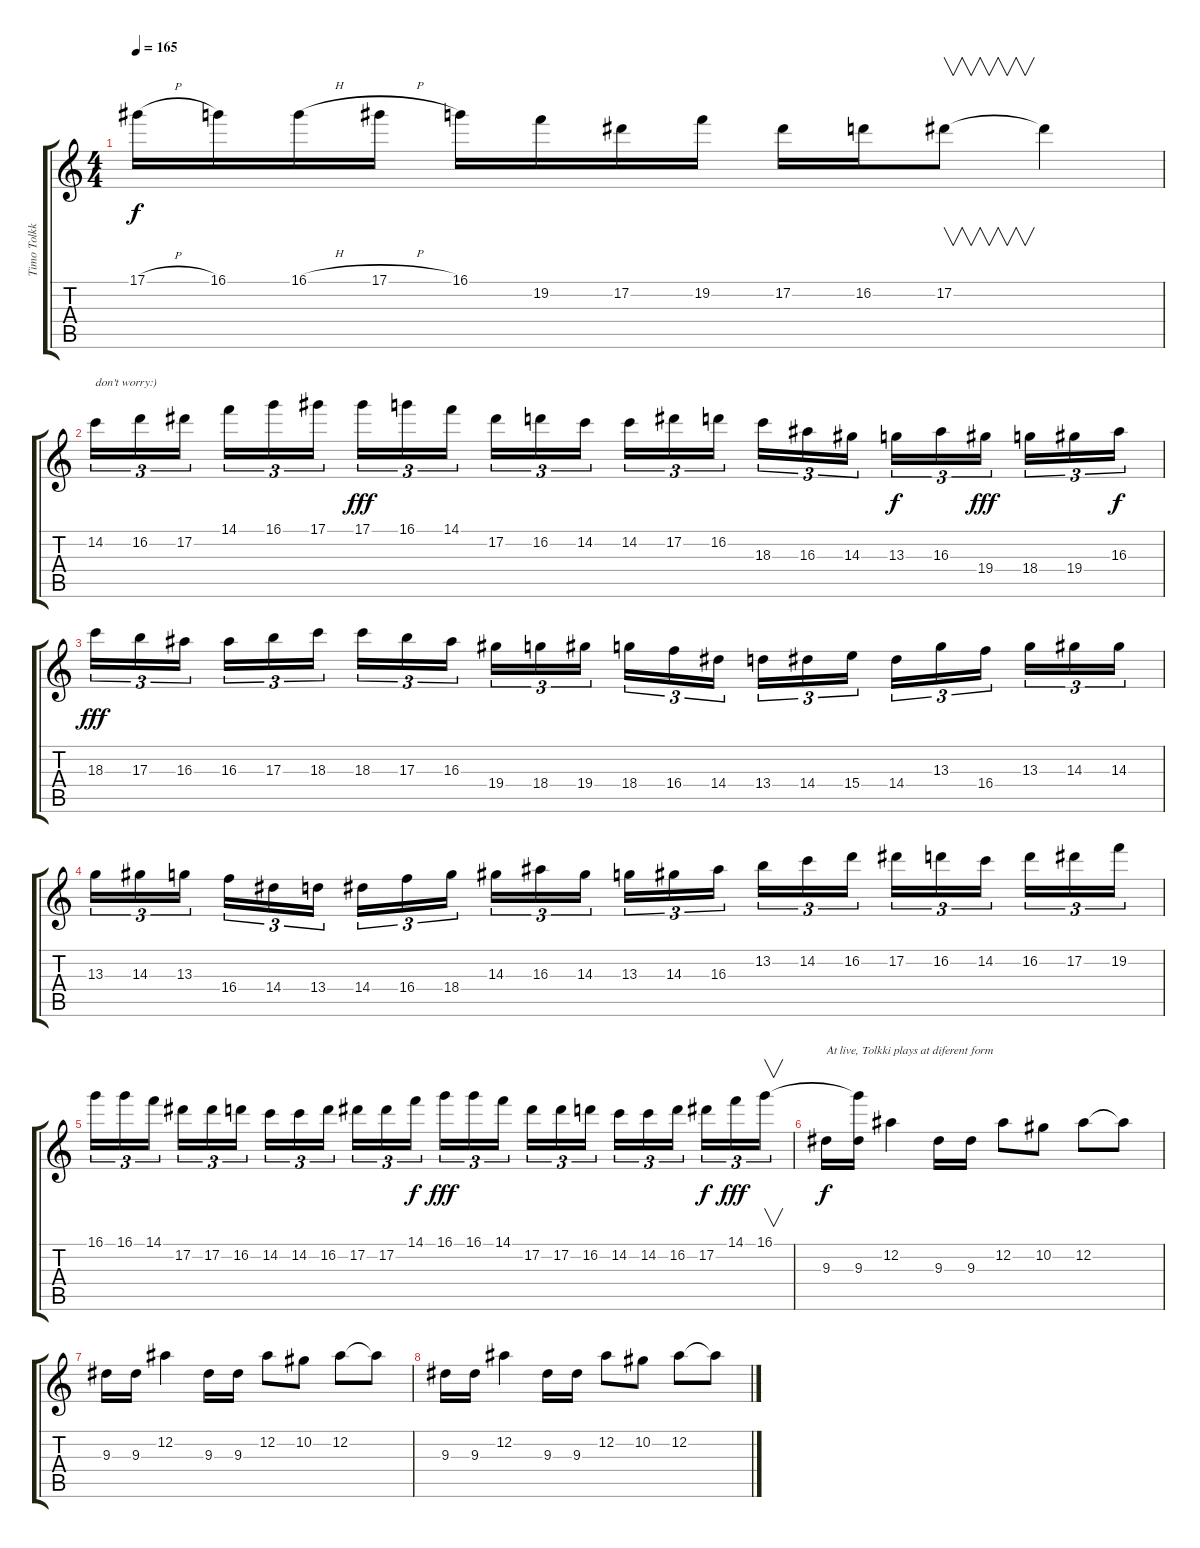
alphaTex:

\track ("Timo Tolkki" "Timo Tolkk") {instrument distortionguitar}
\staff {score tabs}
\tuning (Eb4 Bb3 Gb3 Db3 Ab2 Eb2) {hide}
\ts (4 4)
\tempo 165
\clef g2
\ks c
17.1{h}.16{dy f} 16.1.16 16.1{h}.16 17.1{h}.16 16.1.16 19.2.16 17.2.16 19.2.16 17.2.16 16.2.16 17.2.8{v} 17.2{t}.4 |
14.2.16{tu (3 2) txt "don't worry:)"} 16.2.16{tu (3 2)} 17.2.16{tu (3 2)} 14.1.16{tu (3 2)} 16.1.16{tu (3 2)} 17.1.16{tu (3 2)} 17.1.16{tu (3 2) dy fff} 16.1.16{tu (3 2)} 14.1.16{tu (3 2)} 17.2.16{tu (3 2)} 16.2.16{tu (3 2)} 14.2.16{tu (3 2)} 14.2.16{tu (3 2)} 17.2.16{tu (3 2)} 16.2.16{tu (3 2)} 18.3.16{tu (3 2)} 16.3.16{tu (3 2)} 14.3.16{tu (3 2)} 13.3.16{tu (3 2) dy f} 16.3.16{tu (3 2)} 19.4.16{tu (3 2) dy fff} 18.4.16{tu (3 2)} 19.4.16{tu (3 2)} 16.3.16{tu (3 2) dy f} |
18.3.16{tu (3 2) dy fff} 17.3.16{tu (3 2)} 16.3.16{tu (3 2)} 16.3.16{tu (3 2)} 17.3.16{tu (3 2)} 18.3.16{tu (3 2)} 18.3.16{tu (3 2)} 17.3.16{tu (3 2)} 16.3.16{tu (3 2)} 19.4.16{tu (3 2)} 18.4.16{tu (3 2)} 19.4.16{tu (3 2)} 18.4.16{tu (3 2)} 16.4.16{tu (3 2)} 14.4.16{tu (3 2)} 13.4.16{tu (3 2)} 14.4.16{tu (3 2)} 15.4.16{tu (3 2)} 14.4.16{tu (3 2)} 13.3.16{tu (3 2)} 16.4.16{tu (3 2)} 13.3.16{tu (3 2)} 14.3.16{tu (3 2)} 14.3.16{tu (3 2)} |
13.3.16{tu (3 2)} 14.3.16{tu (3 2)} 13.3.16{tu (3 2)} 16.4.16{tu (3 2)} 14.4.16{tu (3 2)} 13.4.16{tu (3 2)} 14.4.16{tu (3 2)} 16.4.16{tu (3 2)} 18.4.16{tu (3 2)} 14.3.16{tu (3 2)} 16.3.16{tu (3 2)} 14.3.16{tu (3 2)} 13.3.16{tu (3 2)} 14.3.16{tu (3 2)} 16.3.16{tu (3 2)} 13.2.16{tu (3 2)} 14.2.16{tu (3 2)} 16.2.16{tu (3 2)} 17.2.16{tu (3 2)} 16.2.16{tu (3 2)} 14.2.16{tu (3 2)} 16.2.16{tu (3 2)} 17.2.16{tu (3 2)} 19.2.16{tu (3 2)} |
16.1.16{tu (3 2)} 16.1.16{tu (3 2)} 14.1.16{tu (3 2)} 17.2.16{tu (3 2)} 17.2.16{tu (3 2)} 16.2.16{tu (3 2)} 14.2.16{tu (3 2)} 14.2.16{tu (3 2)} 16.2.16{tu (3 2)} 17.2.16{tu (3 2)} 17.2.16{tu (3 2)} 14.1.16{tu (3 2) dy f} 16.1.16{tu (3 2) dy fff} 16.1.16{tu (3 2)} 14.1.16{tu (3 2)} 17.2.16{tu (3 2)} 17.2.16{tu (3 2)} 16.2.16{tu (3 2)} 14.2.16{tu (3 2)} 14.2.16{tu (3 2)} 16.2.16{tu (3 2)} 17.2.16{tu (3 2) dy f} 14.1.16{tu (3 2) dy fff} 16.1.16{v tu (3 2)} |
9.3.16{txt "At live, Tolkki plays at diferent form" dy f} (16.1{t} 9.3).16 12.2.4 9.3.16 9.3.16 12.2.8 10.2.8 12.2.8 12.2{t}.8 |
9.3.16 9.3.16 12.2.4 9.3.16 9.3.16 12.2.8 10.2.8 12.2.8 12.2{t}.8 |
9.3.16 9.3.16 12.2.4 9.3.16 9.3.16 12.2.8 10.2.8 12.2.8 12.2{t}.8
